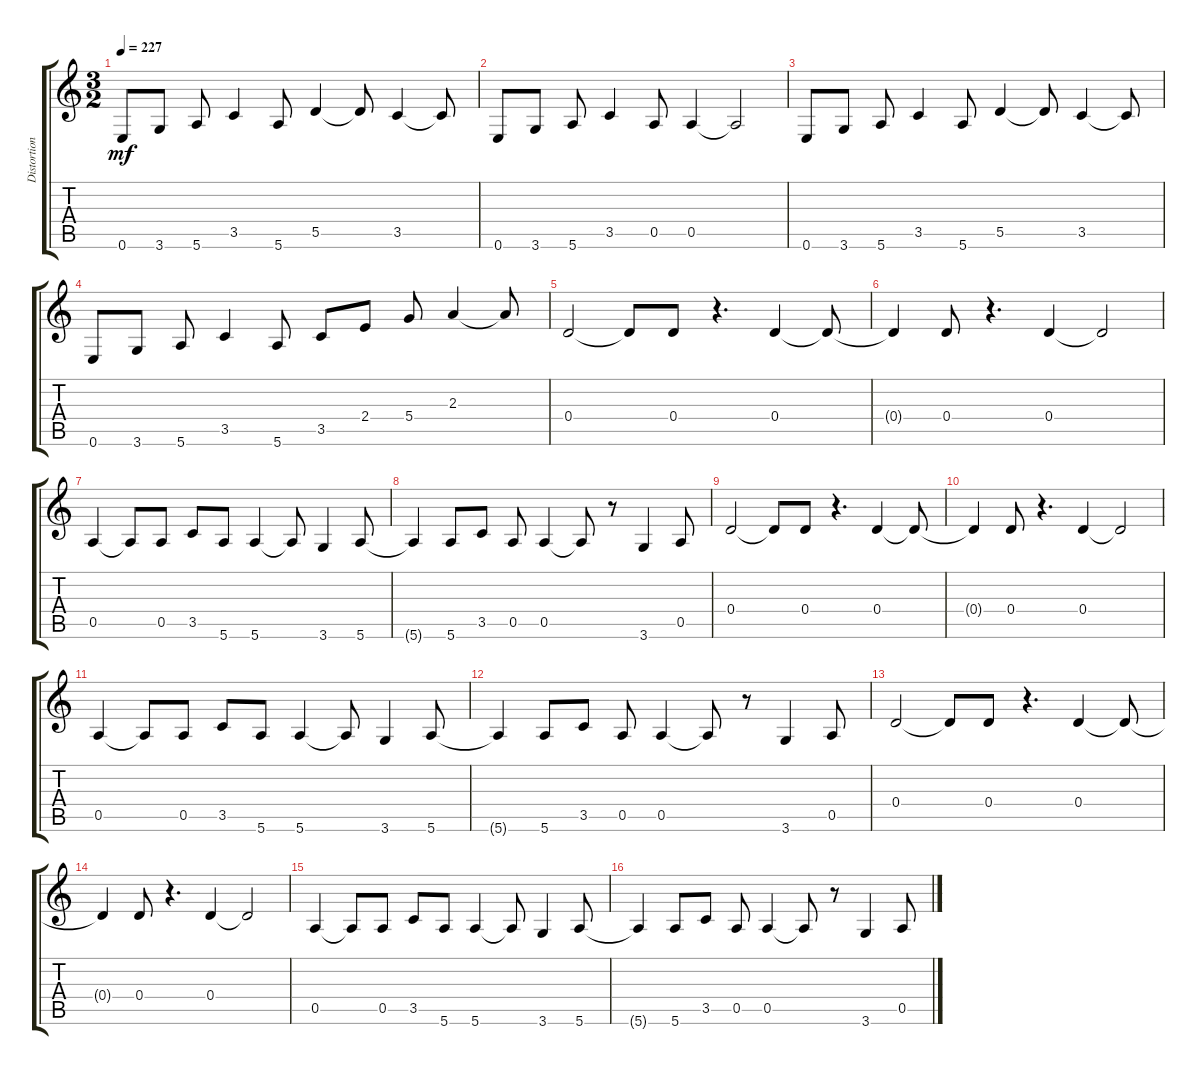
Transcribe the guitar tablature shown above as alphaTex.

\track ("Distortion Guitar" "Distortion") {instrument distortionguitar}
\staff {score tabs}
\tuning (E4 B3 G3 D3 A2 E2) {hide}
\ts (3 2)
\tempo 227
\clef g2
\ks c
0.6.8{dy mf} 3.6.8 5.6.8 3.5.4 5.6.8 5.5.4 5.5{t}.8 3.5.4 3.5{t}.8 |
0.6.8 3.6.8 5.6.8 3.5.4 0.5.8 0.5.4 0.5{t}.2 |
0.6.8 3.6.8 5.6.8 3.5.4 5.6.8 5.5.4 5.5{t}.8 3.5.4 3.5{t}.8 |
0.6.8 3.6.8 5.6.8 3.5.4 5.6.8 3.5.8 2.4.8 5.4.8 2.3.4 2.3{t}.8 |
0.4.2 0.4{t}.8 0.4.8 r.4{d} 0.4.4 0.4{t}.8 |
0.4{t}.4 0.4.8 r.4{d} 0.4.4 0.4{t}.2 |
0.5.4 0.5{t}.8 0.5.8 3.5.8 5.6.8 5.6.4 5.6{t}.8 3.6.4 5.6.8 |
5.6{t}.4 5.6.8 3.5.8 0.5.8 0.5.4 0.5{t}.8 r.8 3.6.4 0.5.8 |
0.4.2 0.4{t}.8 0.4.8 r.4{d} 0.4.4 0.4{t}.8 |
0.4{t}.4 0.4.8 r.4{d} 0.4.4 0.4{t}.2 |
0.5.4 0.5{t}.8 0.5.8 3.5.8 5.6.8 5.6.4 5.6{t}.8 3.6.4 5.6.8 |
5.6{t}.4 5.6.8 3.5.8 0.5.8 0.5.4 0.5{t}.8 r.8 3.6.4 0.5.8 |
0.4.2 0.4{t}.8 0.4.8 r.4{d} 0.4.4 0.4{t}.8 |
0.4{t}.4 0.4.8 r.4{d} 0.4.4 0.4{t}.2 |
0.5.4 0.5{t}.8 0.5.8 3.5.8 5.6.8 5.6.4 5.6{t}.8 3.6.4 5.6.8 |
5.6{t}.4 5.6.8 3.5.8 0.5.8 0.5.4 0.5{t}.8 r.8 3.6.4 0.5.8
